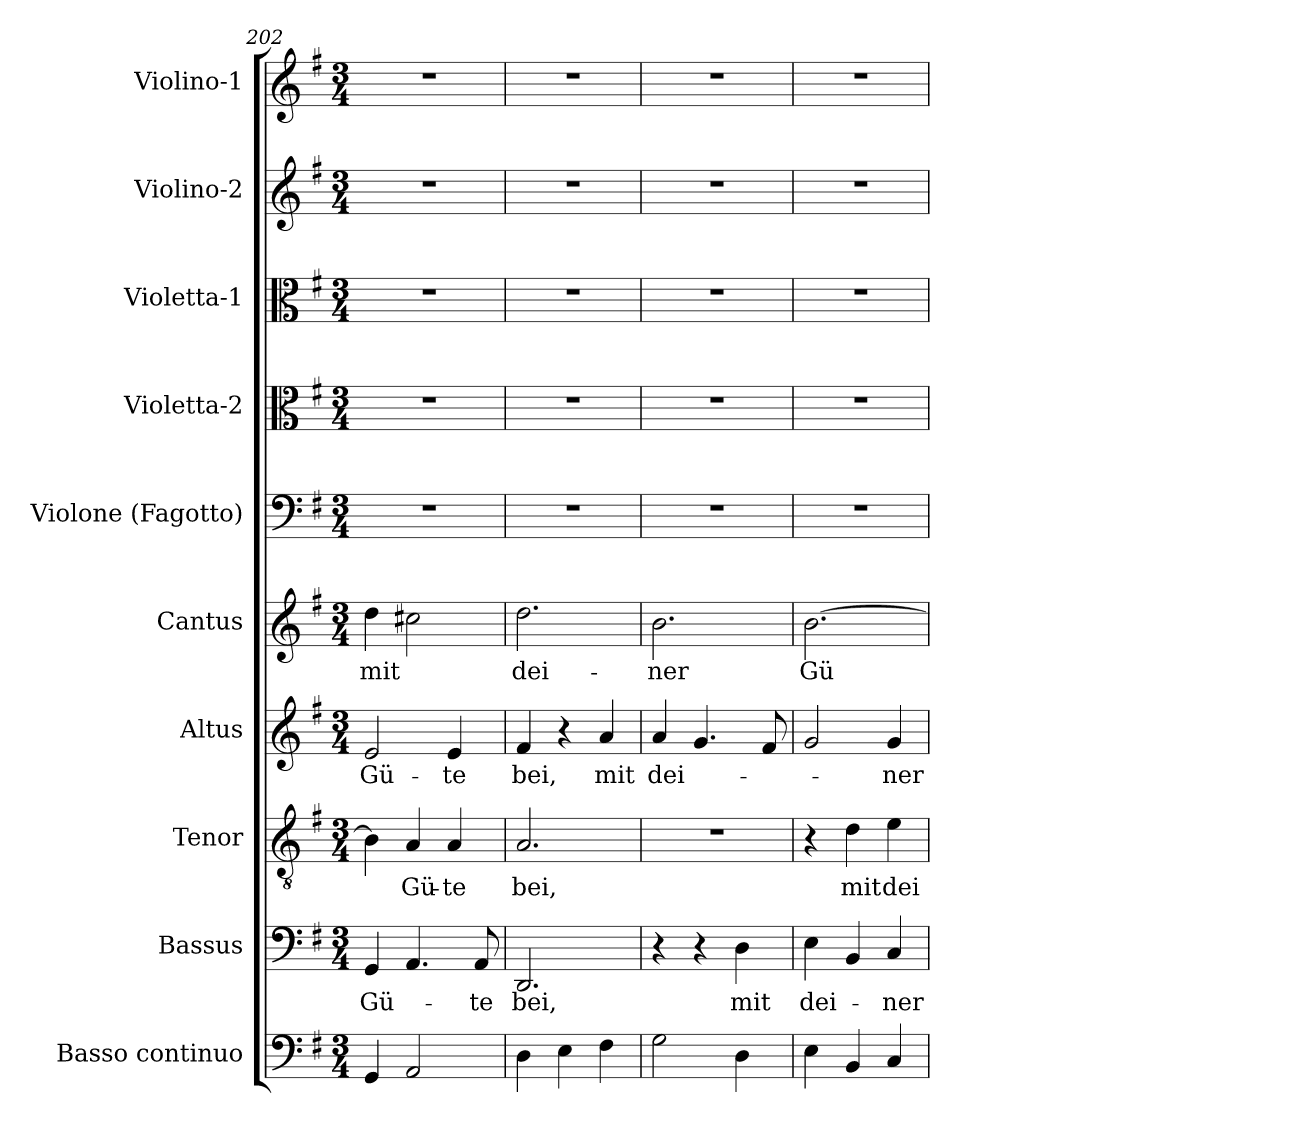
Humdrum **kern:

**kern	**kern	**text	**kern	**text	**kern	**text	**kern	**text	**kern	**kern	**kern	**kern	**kern
*part10	*part9	*part9	*part8	*part8	*part7	*part7	*part6	*part6	*part5	*part4	*part3	*part2	*part1
*staff10	*staff9	*staff9	*staff8	*staff8	*staff7	*staff7	*staff6	*staff6	*staff5	*staff4	*staff3	*staff2	*staff1
*I"Basso continuo	*I"Bassus	*	*I"Tenor	*	*I"Altus	*	*I"Cantus	*	*I"Violone (Fagotto)	*I"Violetta-2	*I"Violetta-1	*I"Violino-2	*I"Violino-1
*I'BC2	*I'B	*	*I'T	*	*I'A	*	*I'C	*	*I'Vn	*I'Va2	*I'Va1	*I'Vi2	*I'Vi1
*clefF4	*clefF4	*	*clefGv2	*	*clefG2	*	*clefG2	*	*clefF4	*clefC3	*clefC3	*clefG2	*clefG2
*k[f#]	*k[f#]	*	*k[f#]	*	*k[f#]	*	*k[f#]	*	*k[f#]	*k[f#]	*k[f#]	*k[f#]	*k[f#]
*G:	*G:	*	*G:	*	*G:	*	*G:	*	*G:	*G:	*G:	*G:	*G:
*M3/4	*M3/4	*	*M3/4	*	*M3/4	*	*M3/4	*	*M3/4	*M3/4	*M3/4	*M3/4	*M3/4
=202	=202	=202	=202	=202	=202	=202	=202	=202	=202	=202	=202	=202	=202
!	!	!LO:LY:b	!	!	!	!	!	!	!	!	!	!	!
!	!	!	!	!	!	!LO:LY:b	!	!	!	!	!	!	!
!	!	!	!	!	!	!	!	!LO:LY:b	!	!	!	!	!
4GG/	4GG/	Gü-	4B\]	.	2e/	Gü-	4dd\	mit	2.r	2.r	2.r	2.r	2.r
!	!	!	!	!LO:LY:b	!	!	!	!	!	!	!	!	!
2AA/	4.AA/	.	4A/	Gü-	.	.	2cc#X\	.	.	.	.	.	.
!	!	!	!	!LO:LY:b	!	!	!	!	!	!	!	!	!
!	!	!	!	!	!	!LO:LY:b	!	!	!	!	!	!	!
.	.	.	4A/	-te	4e/	-te	.	.	.	.	.	.	.
!	!	!LO:LY:b	!	!	!	!	!	!	!	!	!	!	!
.	8AA/	-te	.	.	.	.	.	.	.	.	.	.	.
=203	=203	=203	=203	=203	=203	=203	=203	=203	=203	=203	=203	=203	=203
!	!	!LO:LY:b	!	!	!	!	!	!	!	!	!	!	!
!	!	!	!	!LO:LY:b	!	!	!	!	!	!	!	!	!
!	!	!	!	!	!	!LO:LY:b	!	!	!	!	!	!	!
!	!	!	!	!	!	!	!	!LO:LY:b	!	!	!	!	!
4D\	2.DD/	bei,	2.A/	bei,	4f#/	bei,	2.dd\	dei-	2.r	2.r	2.r	2.r	2.r
4E\	.	.	.	.	4r	.	.	.	.	.	.	.	.
!	!	!	!	!	!	!LO:LY:b	!	!	!	!	!	!	!
4F#\	.	.	.	.	4a/	mit	.	.	.	.	.	.	.
=204	=204	=204	=204	=204	=204	=204	=204	=204	=204	=204	=204	=204	=204
!	!	!	!	!	!	!LO:LY:b	!	!	!	!	!	!	!
!	!	!	!	!	!	!	!	!LO:LY:b	!	!	!	!	!
2G\	4r	.	2.r	.	4a/	dei-	2.b\	-ner	2.r	2.r	2.r	2.r	2.r
.	4r	.	.	.	4.g/	.	.	.	.	.	.	.	.
!	!	!LO:LY:b	!	!	!	!	!	!	!	!	!	!	!
4D\	4D\	mit	.	.	.	.	.	.	.	.	.	.	.
.	.	.	.	.	8f#/	.	.	.	.	.	.	.	.
=205	=205	=205	=205	=205	=205	=205	=205	=205	=205	=205	=205	=205	=205
!	!	!LO:LY:b	!	!	!	!	!	!	!	!	!	!	!
!	!	!	!	!	!	!	!	!LO:LY:b	!	!	!	!	!
4E\	4E\	dei-	4r	.	2g/	.	[>2.b\	Gü-	2.r	2.r	2.r	2.r	2.r
!	!	!	!	!LO:LY:b	!	!	!	!	!	!	!	!	!
4BB/	4BB/	.	4d\	mit	.	.	.	.	.	.	.	.	.
!	!	!LO:LY:b	!	!	!	!	!	!	!	!	!	!	!
!	!	!	!	!LO:LY:b	!	!	!	!	!	!	!	!	!
!	!	!	!	!	!	!LO:LY:b	!	!	!	!	!	!	!
4C/	4C/	-ner	4e\	dei-	4g/	-ner	.	.	.	.	.	.	.
=	=	=	=	=	=	=	=	=	=	=	=	=	=
*-	*-	*-	*-	*-	*-	*-	*-	*-	*-	*-	*-	*-	*-
